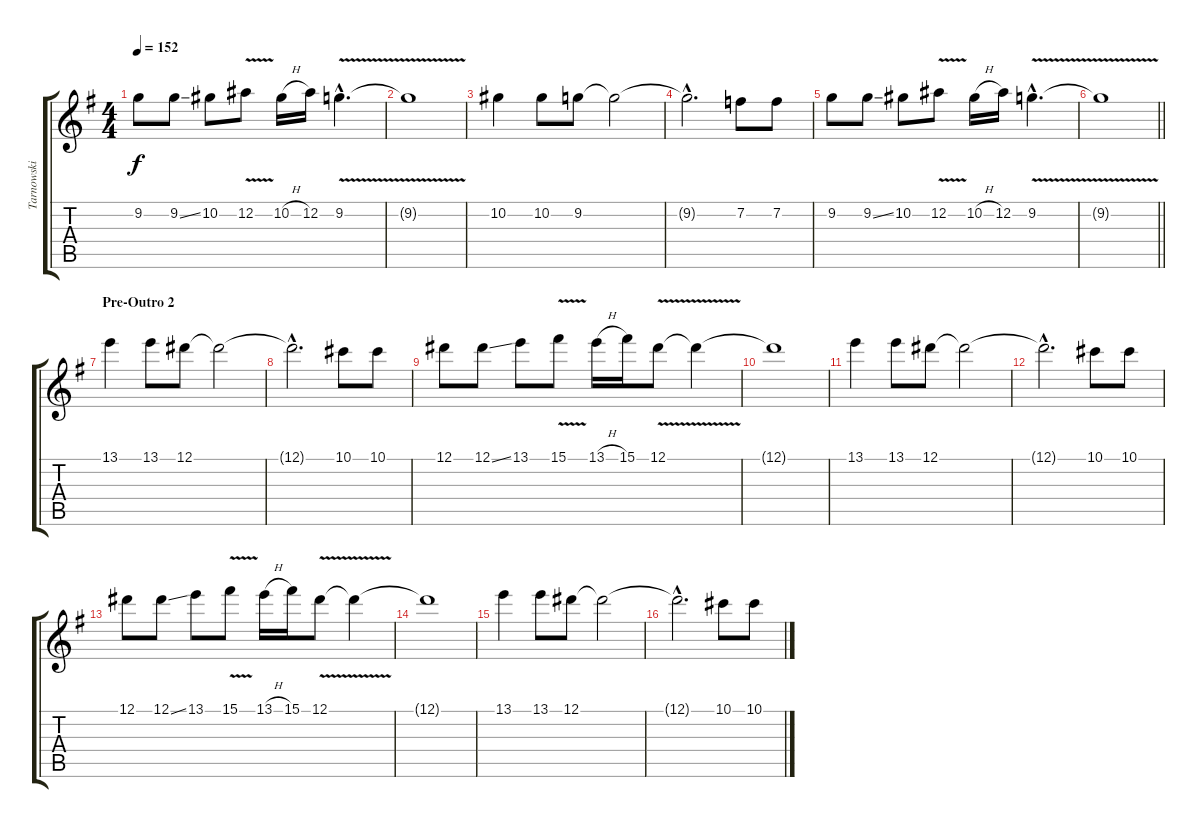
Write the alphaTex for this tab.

\track ("Tarnowski" "Tarnowski") {instrument distortionguitar}
\staff {score tabs}
\tuning (Eb4 Bb3 Gb3 Db3 Ab2 Eb2) {hide}
\ts (4 4)
\tempo 152
\clef g2
\ks g
9.2.8{dy f} 9.2{ss}.8 10.2.8 12.2{v}.8 10.2{h}.16 12.2.16 9.2{v hac}.4{d} |
9.2{t}.1 |
10.2.4 10.2.8 9.2.8 9.2{t}.2 |
9.2{hac t}.2{d} 7.2.8 7.2.8 |
9.2.8 9.2{ss}.8 10.2.8 12.2{v}.8 10.2{h}.16 12.2.16 9.2{v hac}.4{d} |
\barLineRight lightlight
9.2{t}.1 |
\section ("" "Pre-Outro 2")
13.1.4 13.1.8 12.1.8 12.1{t}.2 |
12.1{hac t}.2{d} 10.1.8 10.1.8 |
12.1.8 12.1{ss}.8 13.1.8 15.1{v}.8 13.1{h}.16 15.1.16 12.1{v}.8 12.1{t}.4 |
12.1{t}.1 |
13.1.4 13.1.8 12.1.8 12.1{t}.2 |
12.1{hac t}.2{d} 10.1.8 10.1.8 |
12.1.8 12.1{ss}.8 13.1.8 15.1{v}.8 13.1{h}.16 15.1.16 12.1{v}.8 12.1{t}.4 |
12.1{t}.1 |
13.1.4 13.1.8 12.1.8 12.1{t}.2 |
12.1{hac t}.2{d} 10.1.8 10.1.8
